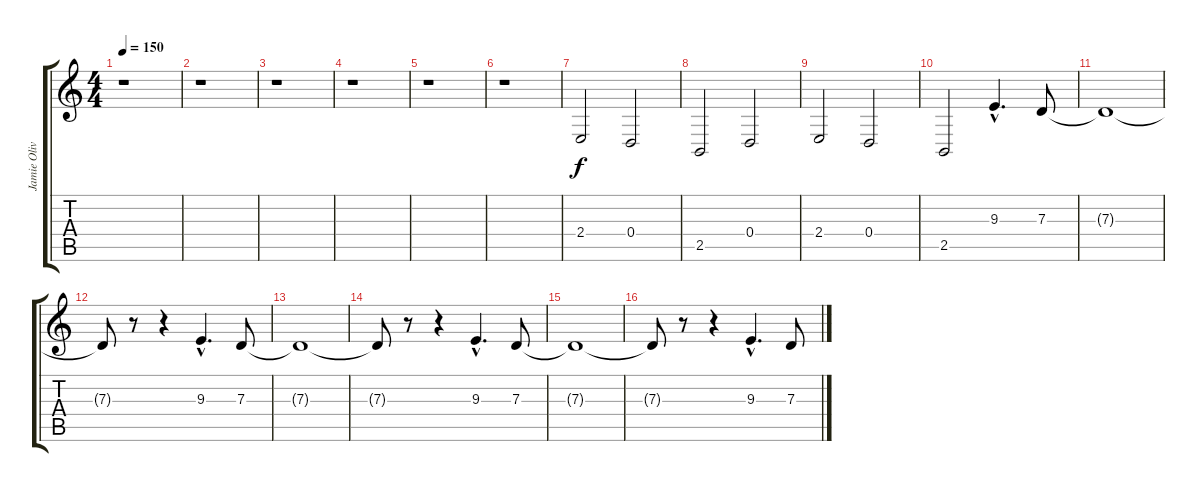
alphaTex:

\track ("Jamie Oliver" "Jamie Oliv") {instrument lead2sawtooth}
\staff {score tabs}
\tuning (E4 B3 G3 D3 A2 E2) {hide}
\ts (4 4)
\tempo 150
\clef g2
\ks c
r.1{dy f} |
r.1 |
r.1 |
r.1 |
r.1 |
r.1 |
2.4.2{volume 14} 0.4.2 |
2.5.2 0.4.2 |
2.4.2 0.4.2 |
2.5.2 9.3{hac}.4{d} 7.3.8 |
7.3{t}.1 |
7.3{t}.8 r.8 r.4 9.3{hac}.4{d} 7.3.8 |
7.3{t}.1 |
7.3{t}.8 r.8 r.4 9.3{hac}.4{d} 7.3.8 |
7.3{t}.1 |
7.3{t}.8 r.8 r.4 9.3{hac}.4{d} 7.3.8
